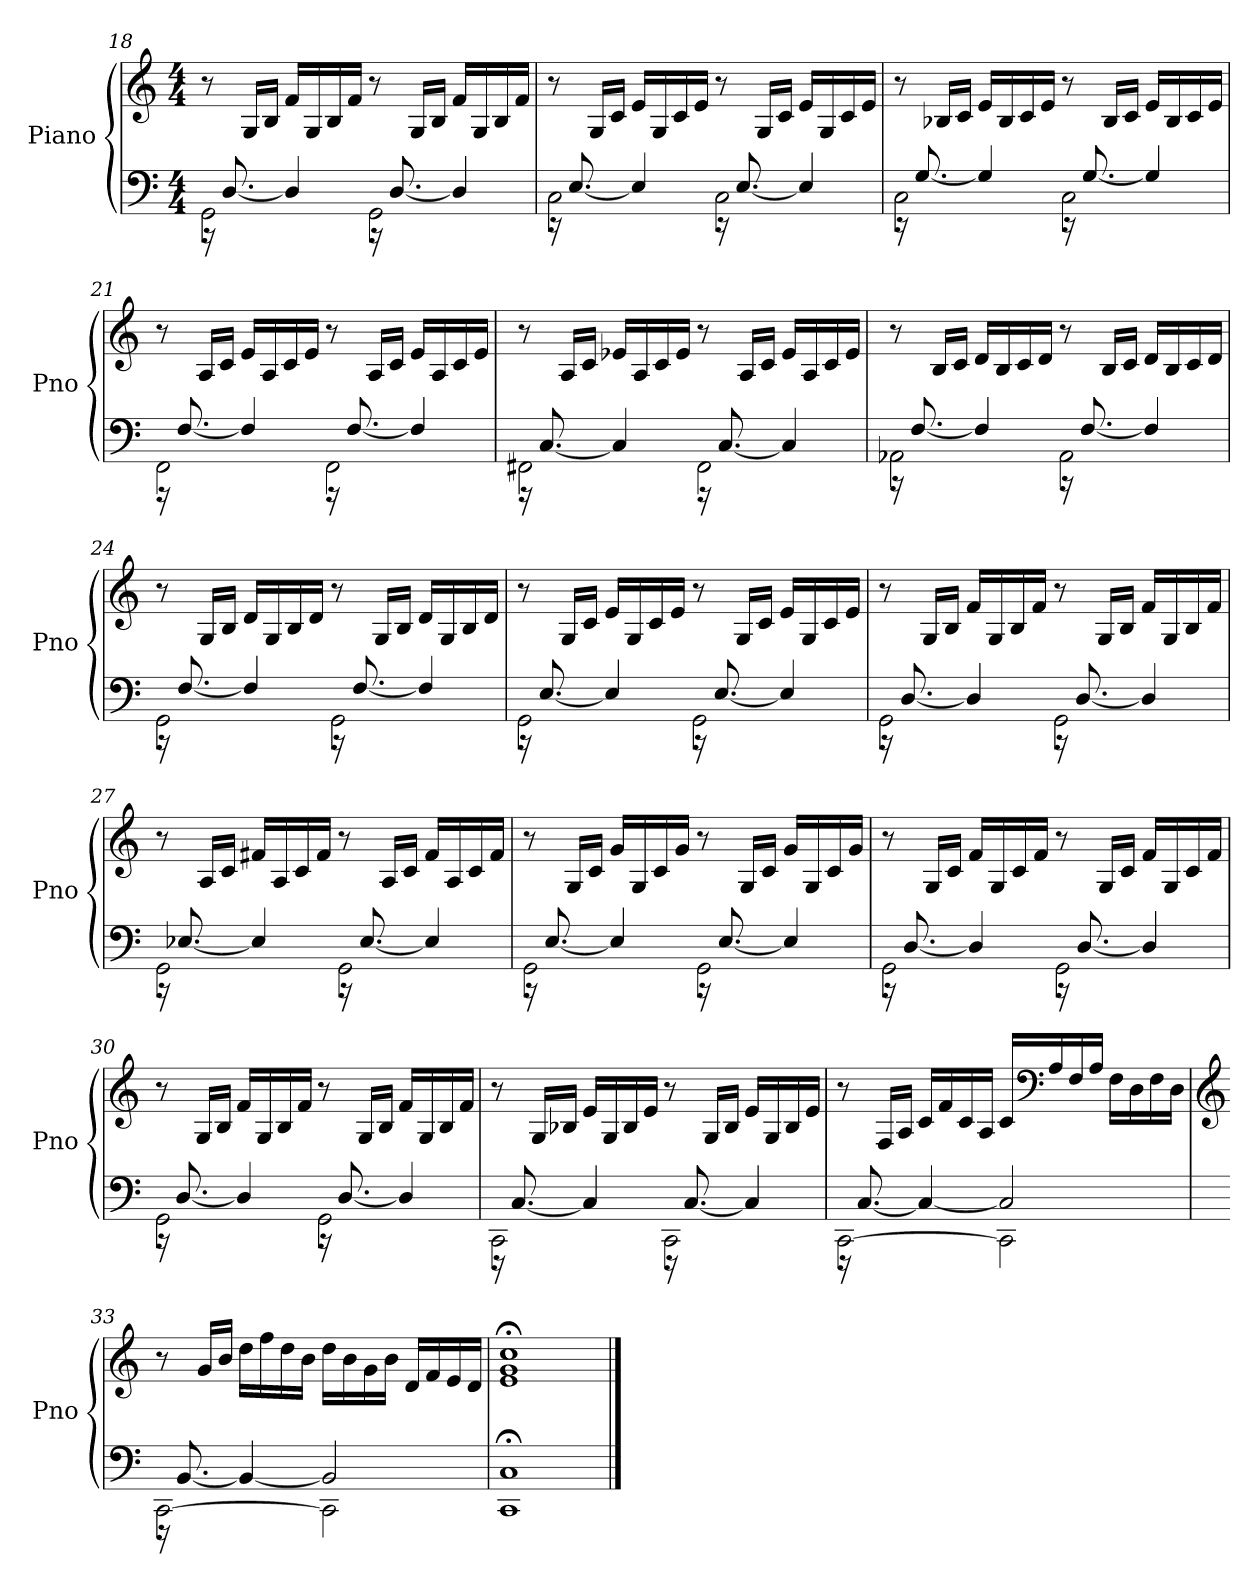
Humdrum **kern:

**kern	**kern
*part1	*part1
*staff2	*staff1
*I"Piano	*
*I'Pno	*
*clefF4	*clefG2
*k[]	*k[]
*M4/4	*M4/4
=18	=18
*^	*
2GG\	16r	8r
.	[8.D/	.
.	.	16G/LL
.	.	16B/JJ
.	4D/]	16f/LL
.	.	16G/
.	.	16B/
.	.	16f/JJ
2GG\	16r	8r
.	[8.D/	.
.	.	16G/LL
.	.	16B/JJ
.	4D/]	16f/LL
.	.	16G/
.	.	16B/
.	.	16f/JJ
!!LO:PB:g=z
=19	=19	=19
2C\	16r	8r
.	[8.E/	.
.	.	16G/LL
.	.	16c/JJ
.	4E/]	16e/LL
.	.	16G/
.	.	16c/
.	.	16e/JJ
2C\	16r	8r
.	[8.E/	.
.	.	16G/LL
.	.	16c/JJ
.	4E/]	16e/LL
.	.	16G/
.	.	16c/
.	.	16e/JJ
=20	=20	=20
2C\	16r	8r
.	[8.G/	.
.	.	16B-X/LL
.	.	16c/JJ
.	4G/]	16e/LL
.	.	16B-/
.	.	16c/
.	.	16e/JJ
2C\	16r	8r
.	[8.G/	.
.	.	16B-/LL
.	.	16c/JJ
.	4G/]	16e/LL
.	.	16B-/
.	.	16c/
.	.	16e/JJ
=21	=21	=21
2FF\	16r	8r
.	[8.F/	.
.	.	16A/LL
.	.	16c/JJ
.	4F/]	16e/LL
.	.	16A/
.	.	16c/
.	.	16e/JJ
2FF\	16r	8r
.	[8.F/	.
.	.	16A/LL
.	.	16c/JJ
.	4F/]	16e/LL
.	.	16A/
.	.	16c/
.	.	16e/JJ
!!LO:LB:g=z
=22	=22	=22
2FF#X\	16r	8r
.	[8.C/	.
.	.	16A/LL
.	.	16c/JJ
.	4C/]	16e-X/LL
.	.	16A/
.	.	16c/
.	.	16e-/JJ
2FF#\	16r	8r
.	[8.C/	.
.	.	16A/LL
.	.	16c/JJ
.	4C/]	16e-/LL
.	.	16A/
.	.	16c/
.	.	16e-/JJ
=23	=23	=23
2AA-X\	16r	8r
.	[8.F/	.
.	.	16B/LL
.	.	16c/JJ
.	4F/]	16d/LL
.	.	16B/
.	.	16c/
.	.	16d/JJ
2AA-\	16r	8r
.	[8.F/	.
.	.	16B/LL
.	.	16c/JJ
.	4F/]	16d/LL
.	.	16B/
.	.	16c/
.	.	16d/JJ
!!LO:LB:g=z
=24	=24	=24
2GG\	16r	8r
.	[8.F/	.
.	.	16G/LL
.	.	16B/JJ
.	4F/]	16d/LL
.	.	16G/
.	.	16B/
.	.	16d/JJ
2GG\	16r	8r
.	[8.F/	.
.	.	16G/LL
.	.	16B/JJ
.	4F/]	16d/LL
.	.	16G/
.	.	16B/
.	.	16d/JJ
=25	=25	=25
2GG\	16r	8r
.	[8.E/	.
.	.	16G/LL
.	.	16c/JJ
.	4E/]	16e/LL
.	.	16G/
.	.	16c/
.	.	16e/JJ
2GG\	16r	8r
.	[8.E/	.
.	.	16G/LL
.	.	16c/JJ
.	4E/]	16e/LL
.	.	16G/
.	.	16c/
.	.	16e/JJ
=26	=26	=26
2GG\	16r	8r
.	[8.D/	.
.	.	16G/LL
.	.	16B/JJ
.	4D/]	16f/LL
.	.	16G/
.	.	16B/
.	.	16f/JJ
2GG\	16r	8r
.	[8.D/	.
.	.	16G/LL
.	.	16B/JJ
.	4D/]	16f/LL
.	.	16G/
.	.	16B/
.	.	16f/JJ
!!LO:LB:g=z
=27	=27	=27
2GG\	16r	8r
.	[8.E-X/	.
.	.	16A/LL
.	.	16c/JJ
.	4E-/]	16f#X/LL
.	.	16A/
.	.	16c/
.	.	16f#/JJ
2GG\	16r	8r
.	[8.E-/	.
.	.	16A/LL
.	.	16c/JJ
.	4E-/]	16f#/LL
.	.	16A/
.	.	16c/
.	.	16f#/JJ
=28	=28	=28
2GG\	16r	8r
.	[8.E/	.
.	.	16G/LL
.	.	16c/JJ
.	4E/]	16g/LL
.	.	16G/
.	.	16c/
.	.	16g/JJ
2GG\	16r	8r
.	[8.E/	.
.	.	16G/LL
.	.	16c/JJ
.	4E/]	16g/LL
.	.	16G/
.	.	16c/
.	.	16g/JJ
=29	=29	=29
2GG\	16r	8r
.	[8.D/	.
.	.	16G/LL
.	.	16c/JJ
.	4D/]	16f/LL
.	.	16G/
.	.	16c/
.	.	16f/JJ
2GG\	16r	8r
.	[8.D/	.
.	.	16G/LL
.	.	16c/JJ
.	4D/]	16f/LL
.	.	16G/
.	.	16c/
.	.	16f/JJ
!!LO:LB:g=z
=30	=30	=30
2GG\	16r	8r
.	[8.D/	.
.	.	16G/LL
.	.	16B/JJ
.	4D/]	16f/LL
.	.	16G/
.	.	16B/
.	.	16f/JJ
2GG\	16r	8r
.	[8.D/	.
.	.	16G/LL
.	.	16B/JJ
.	4D/]	16f/LL
.	.	16G/
.	.	16B/
.	.	16f/JJ
=31	=31	=31
2CC\	16r	8r
.	[8.C/	.
.	.	16G/LL
.	.	16B-X/JJ
.	4C/]	16e/LL
.	.	16G/
.	.	16B-/
.	.	16e/JJ
2CC\	16r	8r
.	[8.C/	.
.	.	16G/LL
.	.	16B-/JJ
.	4C/]	16e/LL
.	.	16G/
.	.	16B-/
.	.	16e/JJ
!!LO:LB:g=z
=32	=32	=32
[2CC\	16r	8r
.	[8.C/	.
.	.	16F/LL
.	.	16A/JJ
.	4C/_	16c/LL
.	.	16f/
.	.	16c/
.	.	16A/JJ
2CC\]	2C/]	16c/LL
*	*	*clefF4
.	.	16A/
.	.	16F/
.	.	16A/JJ
.	.	16F\LL
.	.	16D\
.	.	16F\
.	.	16D\JJ
=33	=33	=33
*	*	*clefG2
[2CC\	16r	8r
.	[8.BB/	.
.	.	16g/LL
.	.	16b/JJ
.	4BB/_	16dd\LL
.	.	16ff\
.	.	16dd\
.	.	16b\JJ
2CC\]	2BB/]	16dd\LL
.	.	16b\
.	.	16g\
.	.	16b\JJ
.	.	16d/LL
.	.	16f/
.	.	16e/
.	.	16d/JJ
*v	*v	*
=34	=34
1CC; 1C;	1e;< 1g;< 1cc;<
==	==
*-	*-
